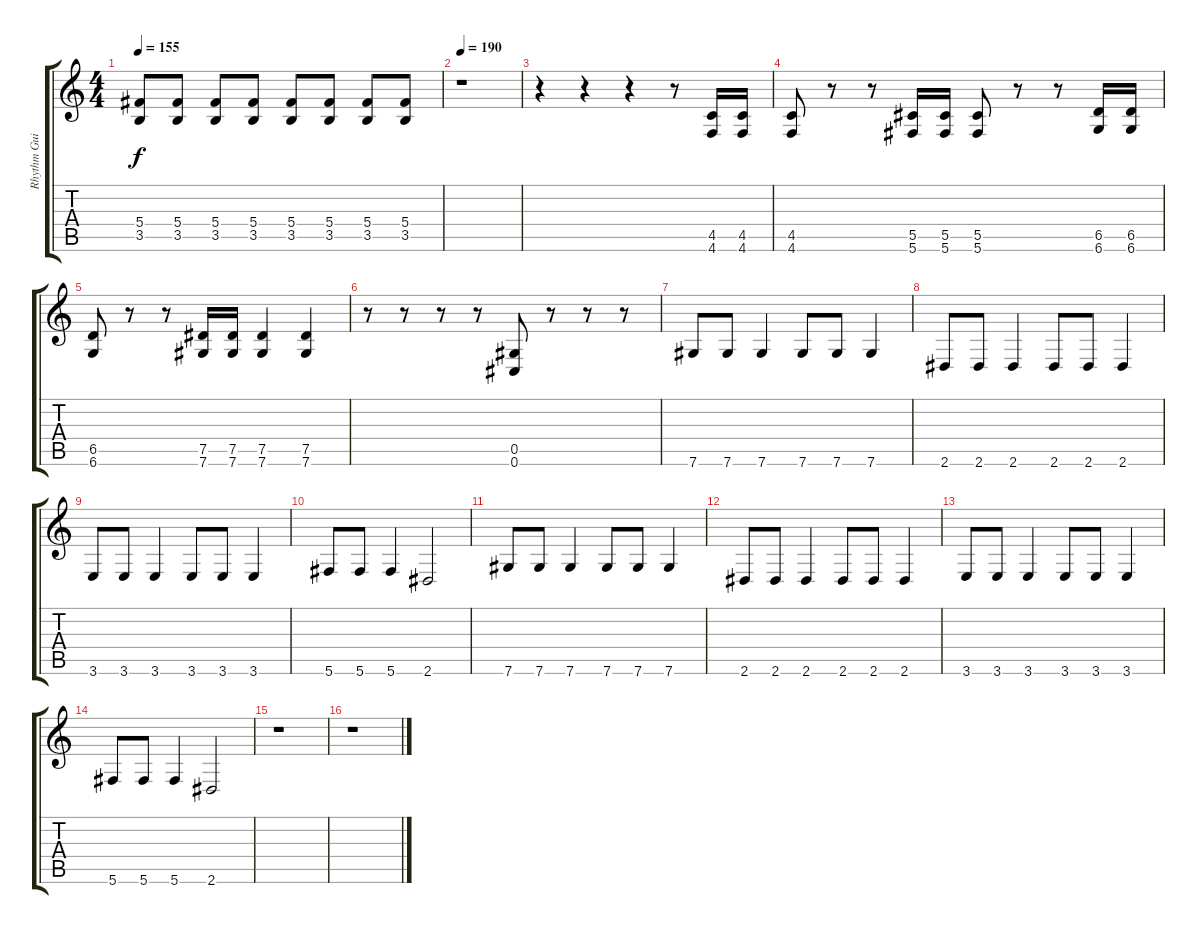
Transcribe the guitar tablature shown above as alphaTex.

\track ("Rhythm Guitar" "Rhythm Gui") {instrument distortionguitar}
\staff {score tabs}
\tuning (Eb4 Bb3 Gb3 Db3 Ab2 Db2) {hide}
\ts (4 4)
\tempo 155
\clef g2
\ks c
(5.4 3.5).8{dy f} (5.4 3.5).8 (5.4 3.5).8 (5.4 3.5).8 (5.4 3.5).8 (5.4 3.5).8 (5.4 3.5).8 (5.4 3.5).8 |
\tempo 190
r.1 |
r.4 r.4 r.4 r.8 (4.5 4.6).16 (4.5 4.6).16 |
(4.5 4.6).8 r.8 r.8 (5.5 5.6).16 (5.5 5.6).16 (5.5 5.6).8 r.8 r.8 (6.5 6.6).16 (6.5 6.6).16 |
(6.5 6.6).8 r.8 r.8 (7.5 7.6).16 (7.5 7.6).16 (7.5 7.6).4 (7.5 7.6).4 |
r.8 r.8 r.8 r.8 (0.5 0.6).8 r.8 r.8 r.8 |
7.6.8 7.6.8 7.6.4 7.6.8 7.6.8 7.6.4 |
2.6.8 2.6.8 2.6.4 2.6.8 2.6.8 2.6.4 |
3.6.8 3.6.8 3.6.4 3.6.8 3.6.8 3.6.4 |
5.6.8 5.6.8 5.6.4 2.6.2 |
7.6.8 7.6.8 7.6.4 7.6.8 7.6.8 7.6.4 |
2.6.8 2.6.8 2.6.4 2.6.8 2.6.8 2.6.4 |
3.6.8 3.6.8 3.6.4 3.6.8 3.6.8 3.6.4 |
5.6.8 5.6.8 5.6.4 2.6.2 |
r.1 |
r.1
